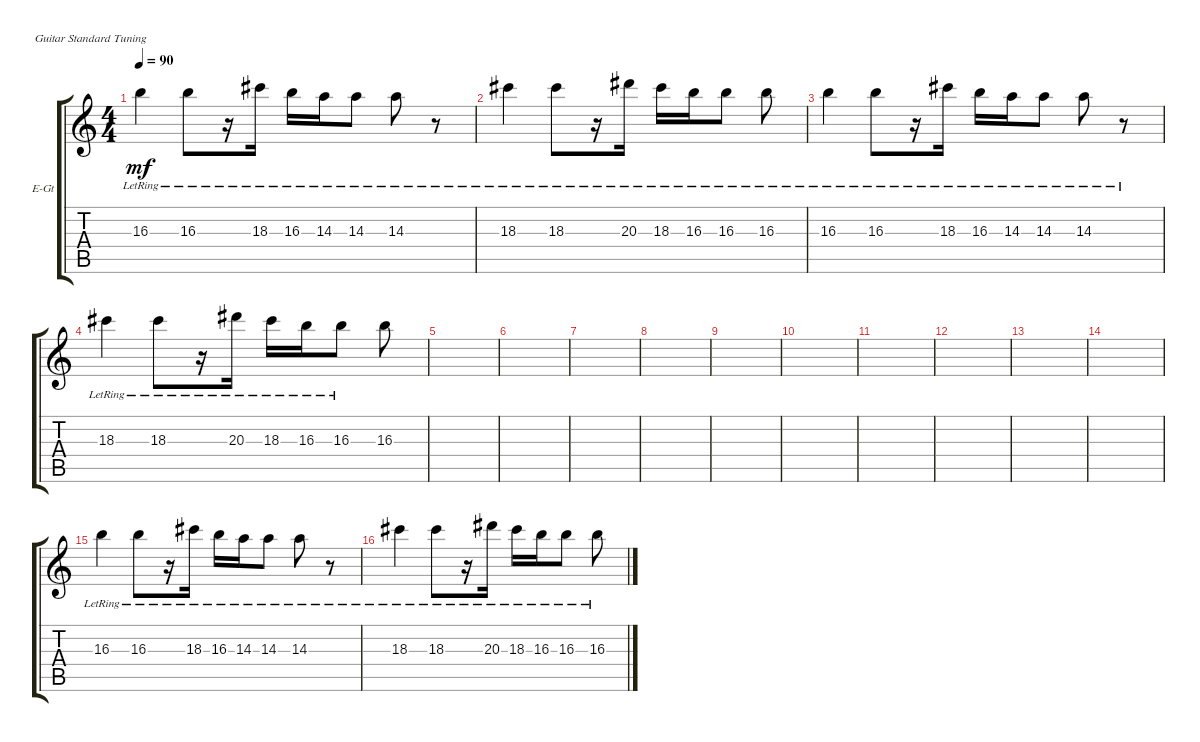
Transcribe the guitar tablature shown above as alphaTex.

\defaultSystemsLayout 4
\bracketExtendMode groupsimilarinstruments
\firstSystemTrackNameOrientation horizontal
\otherSystemsTrackNameOrientation horizontal
\track ("Electric Guitar" "E-Gt") {instrument overdrivenguitar}
\staff {score tabs}
\tuning (E4 B3 G3 D3 A2 E2)
\ts (4 4)
\tempo 90
\clef g2
\scale
0.487395
\ks c
16.3{lr}.4{dy mf instrument overdrivenguitar} 16.3{lr}.8 r.16 18.3{lr}.16 16.3{lr}.16 14.3{lr}.16 14.3{lr}.8 14.3{lr}.8 r.8 |
\scale
0.256303 18.3{lr}.4 18.3{lr}.8 r.16 20.3{lr}.16 18.3{lr}.16 16.3{lr}.16 16.3{lr}.8 16.3{lr}.8 |
\scale
0.256303 16.3{lr}.4 16.3{lr}.8 r.16 18.3{lr}.16 16.3{lr}.16 14.3{lr}.16 14.3{lr}.8 14.3{lr}.8 r.8 |
\scale
0.333333 18.3{lr}.4 18.3{lr}.8 r.16 20.3{lr}.16 18.3{lr}.16 16.3{lr}.16 16.3{lr}.8 16.3.8 |
\scale
0.333333 |
\scale
0.333333 |
\scale
0.333333 |
\scale
0.333333 |
\scale
0.333333 |
\scale
0.333333 |
\scale
0.333333 |
\scale
0.333333 |
\scale
0.333333 |
\scale
0.333333 |
\scale
0.333333 16.3{lr}.4 16.3{lr}.8 r.16 18.3{lr}.16 16.3{lr}.16 14.3{lr}.16 14.3{lr}.8 14.3{lr}.8 r.8 |
18.3{lr}.4 18.3{lr}.8 r.16 20.3{lr}.16 18.3{lr}.16 16.3{lr}.16 16.3{lr}.8 16.3{lr}.8
